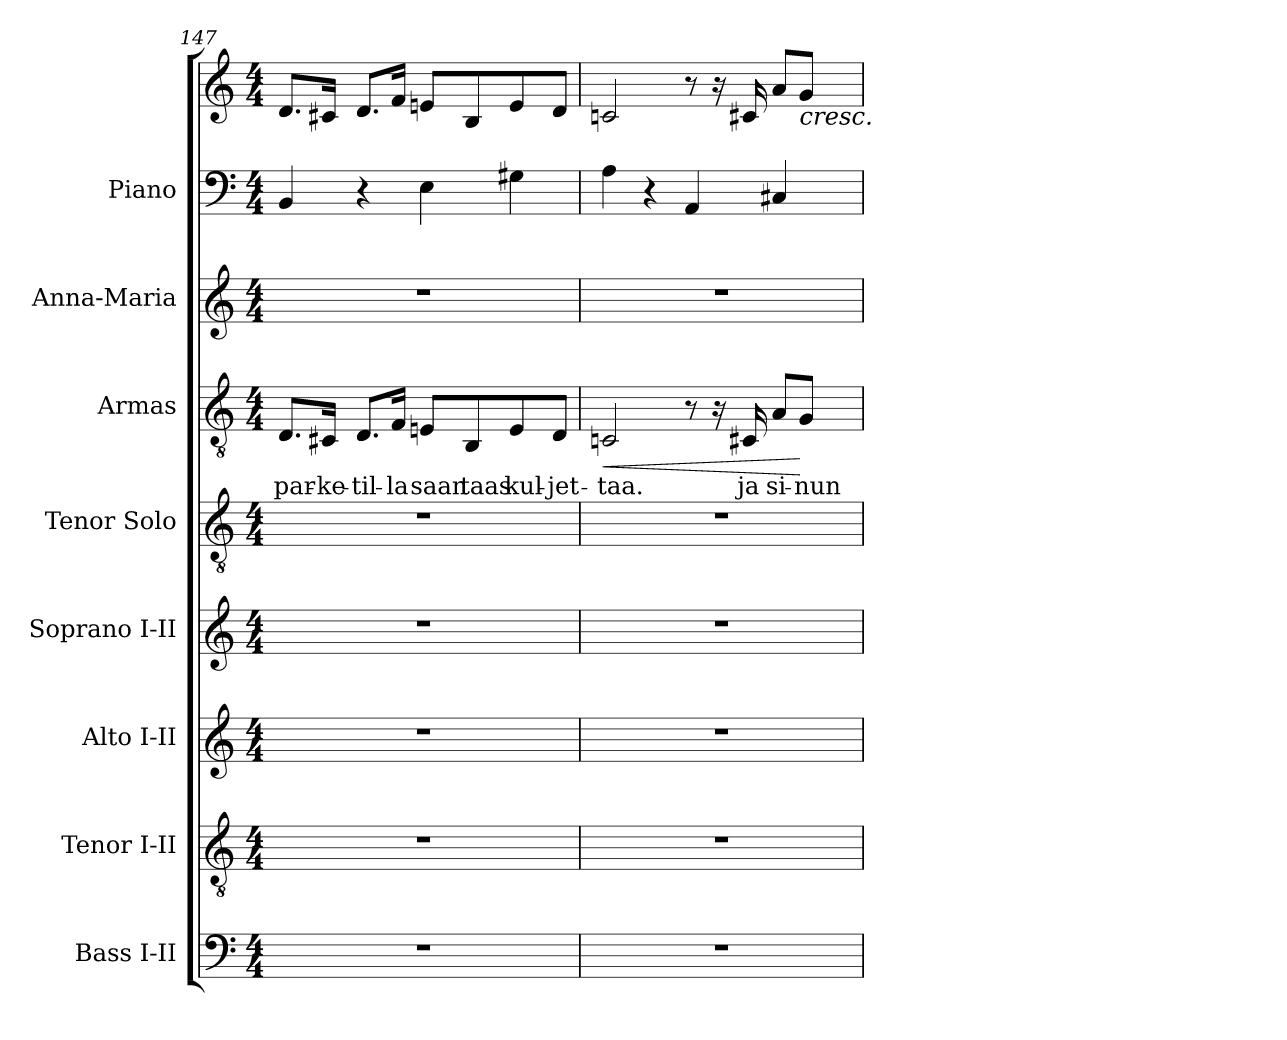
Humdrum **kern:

**kern	**kern	**kern	**kern	**kern	**kern	**text	**dynam	**kern	**kern	**kern	**dynam
*part8	*part7	*part6	*part5	*part4	*part3	*part3	*part3	*part2	*part1	*part1	*part1
*staff9	*staff8	*staff7	*staff6	*staff5	*staff4	*staff4	*staff4	*staff3	*staff2	*staff1	*staff1/2
*I"Bass I-II	*I"Tenor I-II	*I"Alto I-II	*I"Soprano I-II	*I"Tenor Solo	*I"Armas	*	*	*I"Anna-Maria	*I"Piano	*	*
*I'B.	*I'T.	*I'A.	*I'S.	*I'T. Solo	*I'Armas	*	*	*I'A-M	*I'Pno.	*	*
*clefF4	*clefGv2	*clefG2	*clefG2	*clefGv2	*clefGv2	*	*	*clefG2	*clefF4	*clefG2	*
*	*ITrd7c12	*	*	*ITrd7c12	*ITrd7c12	*	*	*	*	*	*
*k[]	*k[]	*k[]	*k[]	*k[]	*k[]	*	*	*k[]	*k[]	*k[]	*
*C:	*C:	*C:	*C:	*C:	*C:	*	*	*C:	*C:	*C:	*
*M4/4	*M4/4	*M4/4	*M4/4	*M4/4	*M4/4	*	*	*M4/4	*M4/4	*M4/4	*
=147	=147	=147	=147	=147	=147	=147	=147	=147	=147	=147	=147
!	!	!	!	!	!	!LO:LY:b:color=#000000	!	!	!	!	!
1r	1r	1r	1r	1r	8.DDi/L	par-	.	1r	4BBi/	8.di/L	.
!	!	!	!	!	!	!LO:LY:b:color=#000000	!	!	!	!	!
.	.	.	.	.	16CC#Xi/Jk	-ke-	.	.	.	16c#Xi/Jk	.
!	!	!	!	!	!	!LO:LY:b:color=#000000	!	!	!	!	!
.	.	.	.	.	8.DDi/L	-til-	.	.	4r	8.di/L	.
!	!	!	!	!	!	!LO:LY:b:color=#000000	!	!	!	!	!
.	.	.	.	.	16FFi/Jk	-la	.	.	.	16fi/Jk	.
!	!	!	!	!	!	!LO:LY:b:color=#000000	!	!	!	!	!
.	.	.	.	.	8EEni/L	saan	.	.	4Ei\	8eni/L	.
!	!	!	!	!	!	!LO:LY:b:color=#000000	!	!	!	!	!
.	.	.	.	.	8BBBi/	taas	.	.	.	8Bi/	.
!	!	!	!	!	!	!LO:LY:b:color=#000000	!	!	!	!	!
.	.	.	.	.	8EEi/	kul-	.	.	4G#Xi\	8ei/	.
!	!	!	!	!	!	!LO:LY:b:color=#000000	!	!	!	!	!
.	.	.	.	.	8DDi/J	-jet-	.	.	.	8di/J	.
!!LO:LB:g=z
=148	=148	=148	=148	=148	=148	=148	=148	=148	=148	=148	=148
!	!	!	!	!	!	!LO:LY:b:color=#000000	!LO:HP:b	!	!	!	!
1r	1r	1r	1r	1r	2CCni/	-taa.	<	1r	4Ai\	2cni/	.
.	.	.	.	.	.	.	.	.	4r	.	[
.	.	.	.	.	8r	.	.	.	4AAi/	8r	.
.	.	.	.	.	16r	.	.	.	.	16r	.
!	!	!	!	!	!	!LO:LY:b:color=#000000	!	!	!	!	!
.	.	.	.	.	16CC#Xi/	ja	.	.	.	16c#Xi/	.
!	!	!	!	!	!	!LO:LY:b:color=#000000	!	!	!	!	!
.	.	.	.	.	8AAi/L	si-	.	.	4C#Xi/	8ai/L	.
!	!	!	!	!	!	!LO:LY:b:color=#000000	!	!	!	!	!LO:HP:b
.	.	.	.	.	8GGi/J	-nun	[	.	.	8gi/J	<
=	=	=	=	=	=	=	=	=	=	=	=
*-	*-	*-	*-	*-	*-	*-	*-	*-	*-	*-	*-
